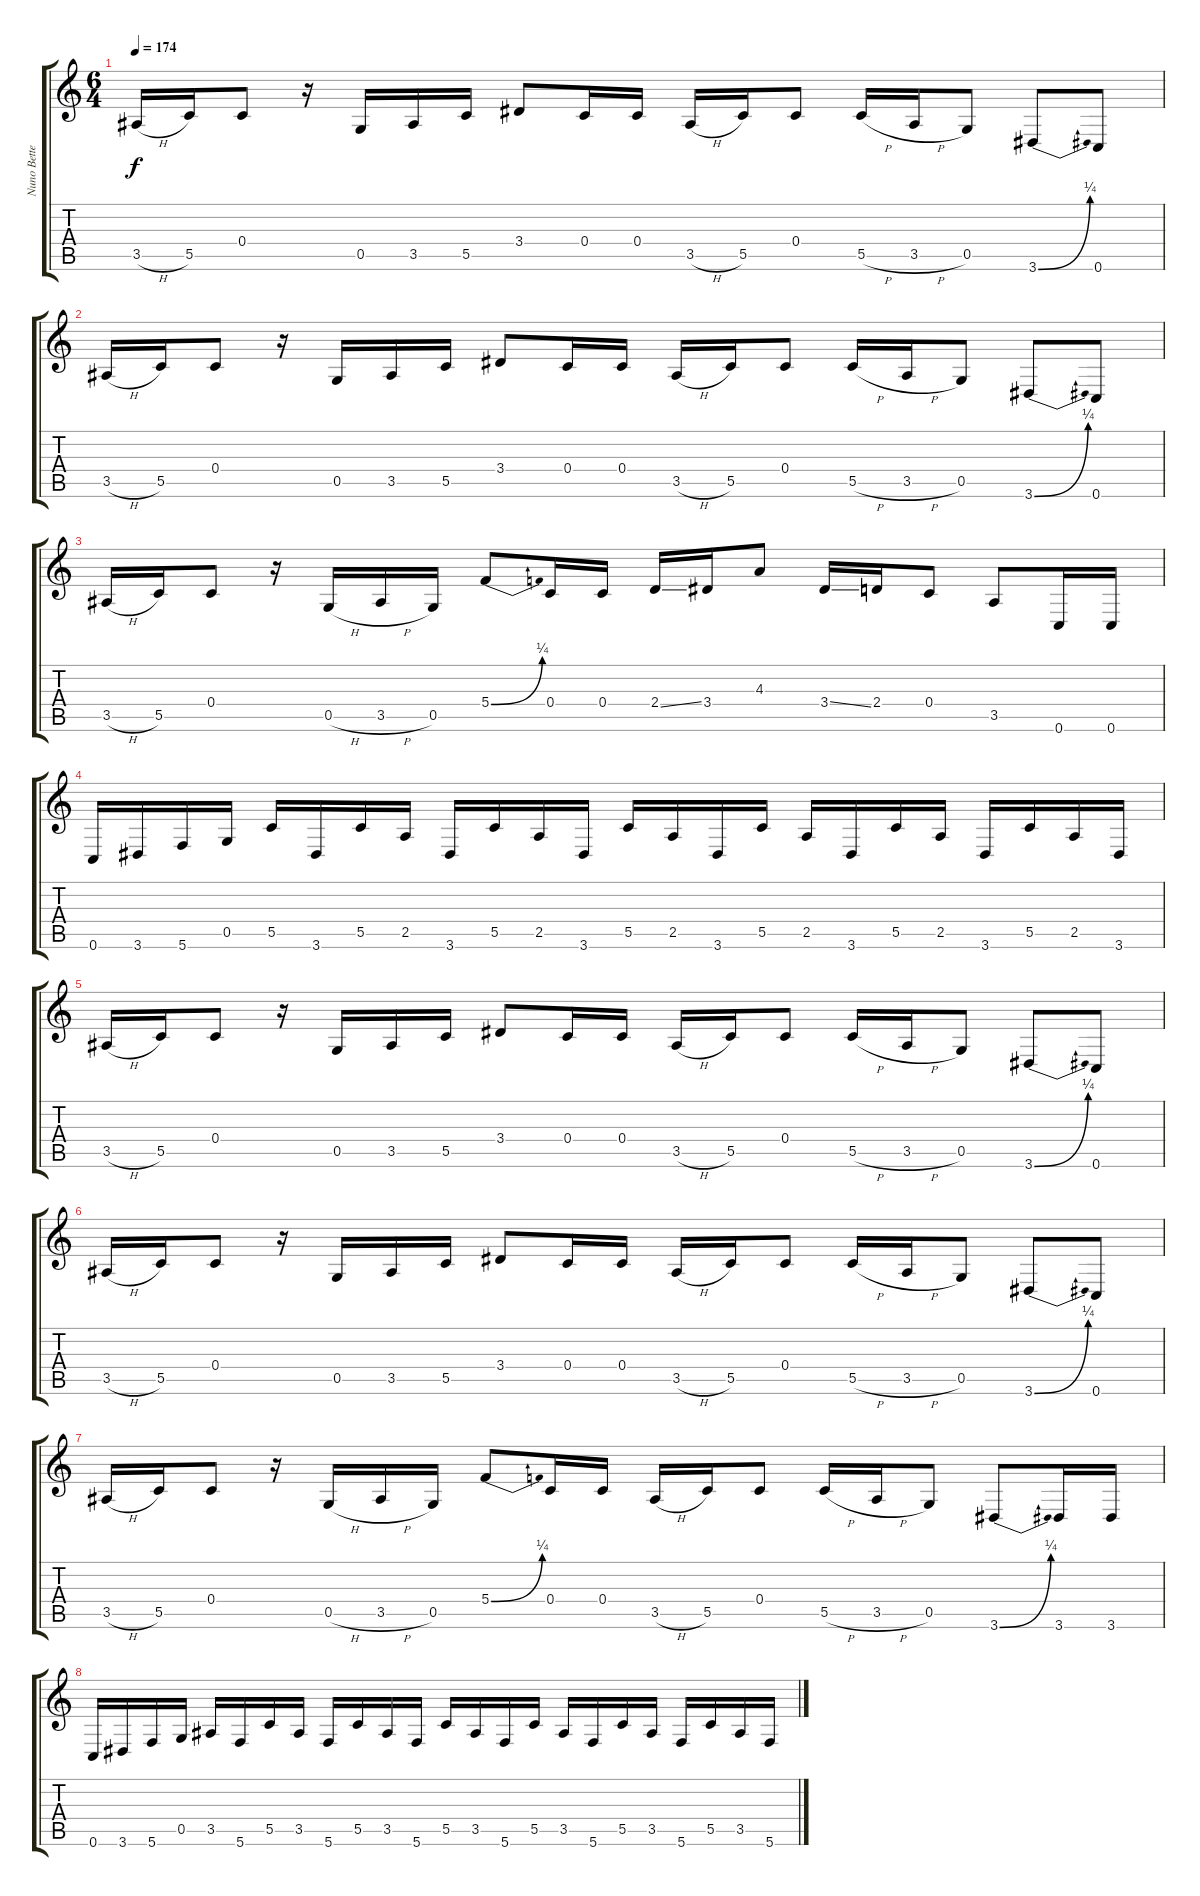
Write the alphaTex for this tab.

\track ("Nuno Bettencourt" "Nuno Bette") {instrument acousticguitarsteel}
\staff {score tabs}
\tuning (D4 A3 F3 C3 G2 C2) {hide}
\ts (6 4)
\tempo 174
\clef g2
\ks c
3.5{h}.16{dy f} 5.5.16 0.4.8 r.16 0.5.16 3.5.16 5.5.16 3.4.8 0.4.16 0.4.16 3.5{h}.16 5.5.16 0.4.8 5.5{h}.16 3.5{h}.16 0.5.8 3.6{be (bend 0 0 60 1)}.8 0.6.8 |
3.5{h}.16 5.5.16 0.4.8 r.16 0.5.16 3.5.16 5.5.16 3.4.8 0.4.16 0.4.16 3.5{h}.16 5.5.16 0.4.8 5.5{h}.16 3.5{h}.16 0.5.8 3.6{be (bend 0 0 60 1)}.8 0.6.8 |
3.5{h}.16 5.5.16 0.4.8 r.16 0.5{h}.16 3.5{h}.16 0.5.16 5.4{be (bend 0 0 60 1)}.8 0.4.16 0.4.16 2.4{ss}.16 3.4.16 4.3.8 3.4{ss}.16 2.4.16 0.4.8 3.5.8 0.6.16 0.6.16 |
0.6.16 3.6.16 5.6.16 0.5.16 5.5.16 3.6.16 5.5.16 2.5.16 3.6.16 5.5.16 2.5.16 3.6.16 5.5.16 2.5.16 3.6.16 5.5.16 2.5.16 3.6.16 5.5.16 2.5.16 3.6.16 5.5.16 2.5.16 3.6.16 |
3.5{h}.16 5.5.16 0.4.8 r.16 0.5.16 3.5.16 5.5.16 3.4.8 0.4.16 0.4.16 3.5{h}.16 5.5.16 0.4.8 5.5{h}.16 3.5{h}.16 0.5.8 3.6{be (bend 0 0 60 1)}.8 0.6.8 |
3.5{h}.16 5.5.16 0.4.8 r.16 0.5.16 3.5.16 5.5.16 3.4.8 0.4.16 0.4.16 3.5{h}.16 5.5.16 0.4.8 5.5{h}.16 3.5{h}.16 0.5.8 3.6{be (bend 0 0 60 1)}.8 0.6.8 |
3.5{h}.16 5.5.16 0.4.8 r.16 0.5{h}.16 3.5{h}.16 0.5.16 5.4{be (bend 0 0 60 1)}.8 0.4.16 0.4.16 3.5{h}.16 5.5.16 0.4.8 5.5{h}.16 3.5{h}.16 0.5.8 3.6{be (bend 0 0 60 1)}.8 3.6.16 3.6.16 |
0.6.16 3.6.16 5.6.16 0.5.16 3.5.16 5.6.16 5.5.16 3.5.16 5.6.16 5.5.16 3.5.16 5.6.16 5.5.16 3.5.16 5.6.16 5.5.16 3.5.16 5.6.16 5.5.16 3.5.16 5.6.16 5.5.16 3.5.16 5.6.16
